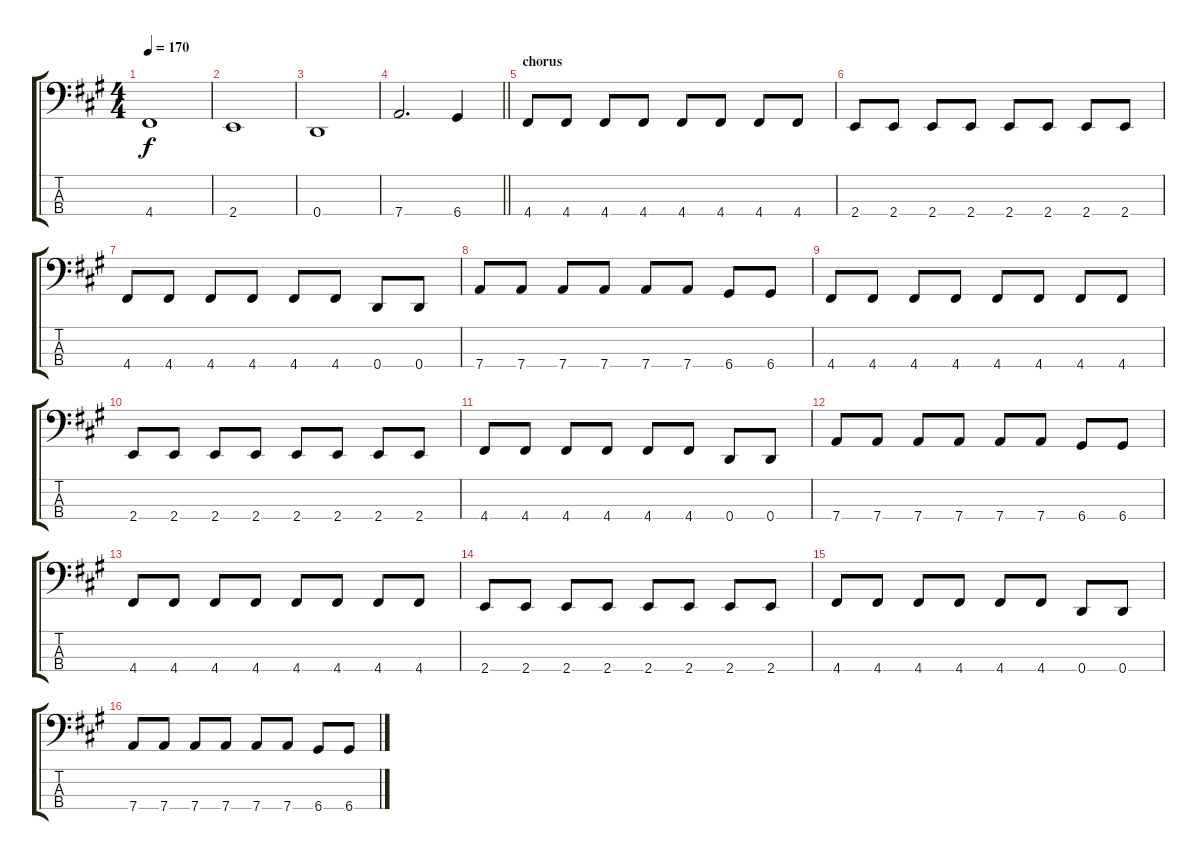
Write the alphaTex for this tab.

\track "" {instrument electricbassfinger}
\staff {score tabs}
\tuning (G2 D2 A1 D1) {hide}
\ts (4 4)
\tempo 170
\clef f4
\ks f#minor
4.4.1{dy f} |
2.4.1 |
0.4.1 |
\barLineRight lightlight
7.4.2{d} 6.4.4 |
\section ("" "chorus")
4.4.8 4.4.8 4.4.8 4.4.8 4.4.8 4.4.8 4.4.8 4.4.8 |
2.4.8 2.4.8 2.4.8 2.4.8 2.4.8 2.4.8 2.4.8 2.4.8 |
4.4.8 4.4.8 4.4.8 4.4.8 4.4.8 4.4.8 0.4.8 0.4.8 |
7.4.8 7.4.8 7.4.8 7.4.8 7.4.8 7.4.8 6.4.8 6.4.8 |
4.4.8 4.4.8 4.4.8 4.4.8 4.4.8 4.4.8 4.4.8 4.4.8 |
2.4.8 2.4.8 2.4.8 2.4.8 2.4.8 2.4.8 2.4.8 2.4.8 |
4.4.8 4.4.8 4.4.8 4.4.8 4.4.8 4.4.8 0.4.8 0.4.8 |
7.4.8 7.4.8 7.4.8 7.4.8 7.4.8 7.4.8 6.4.8 6.4.8 |
4.4.8 4.4.8 4.4.8 4.4.8 4.4.8 4.4.8 4.4.8 4.4.8 |
2.4.8 2.4.8 2.4.8 2.4.8 2.4.8 2.4.8 2.4.8 2.4.8 |
4.4.8 4.4.8 4.4.8 4.4.8 4.4.8 4.4.8 0.4.8 0.4.8 |
7.4.8 7.4.8 7.4.8 7.4.8 7.4.8 7.4.8 6.4.8 6.4.8
